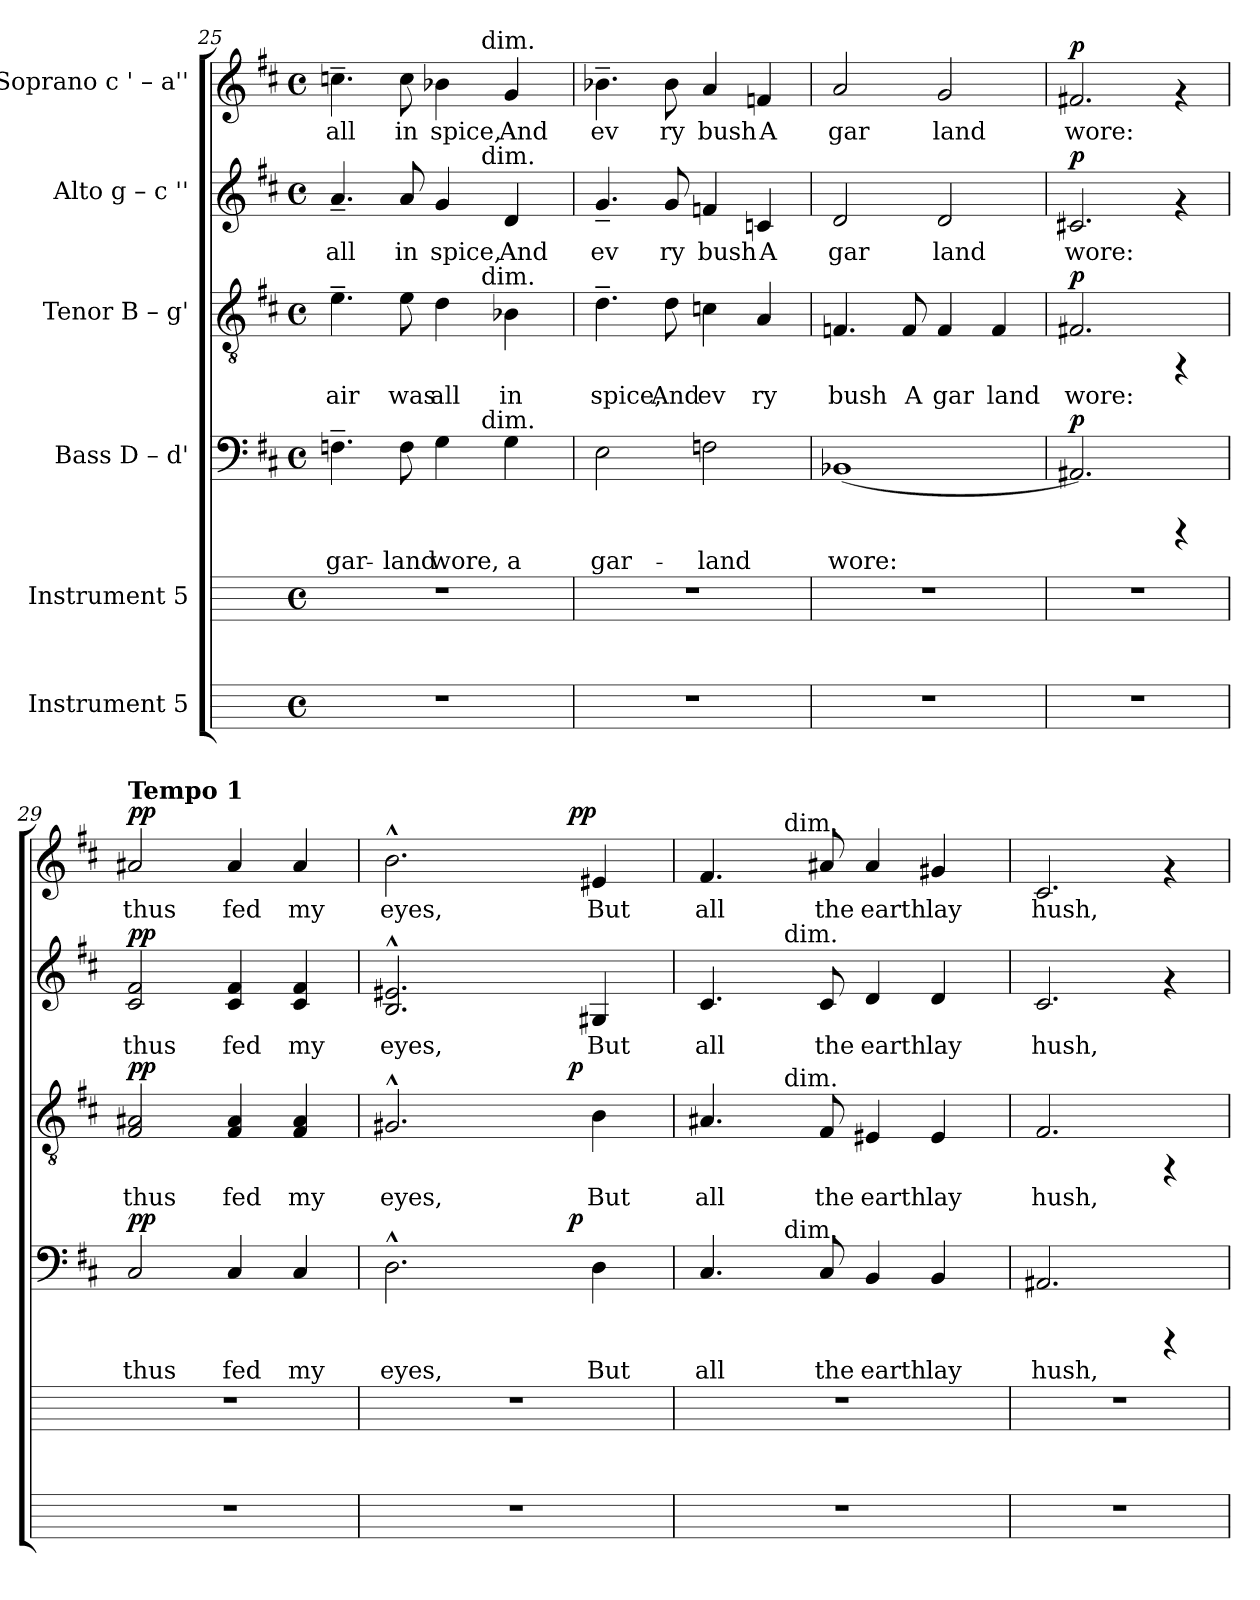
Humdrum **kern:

**kern	**kern	**kern	**text	**dynam	**kern	**text	**dynam	**kern	**text	**dynam	**kern	**text	**dynam
*part6	*part5	*part4	*part4	*part4	*part3	*part3	*part3	*part2	*part2	*part2	*part1	*part1	*part1
*staff6	*staff5	*staff4	*staff4	*staff4	*staff3	*staff3	*staff3	*staff2	*staff2	*staff2	*staff1	*staff1	*staff1
*I"Instrument 5	*I"Instrument 5	*I"Bass  D – d'	*	*	*I"Tenor  B – g'	*	*	*I"Alto  g – c ''	*	*	*I"Soprano  c ' – a''	*	*
*	*	*clefF4	*	*	*clefGv2	*	*	*clefG2	*	*	*clefG2	*	*
*k[]	*k[]	*k[f#c#]	*	*	*k[f#c#]	*	*	*k[f#c#]	*	*	*k[f#c#]	*	*
*C:	*C:	*D:	*	*	*D:	*	*	*D:	*	*	*D:	*	*
*M4/4	*M4/4	*M4/4	*	*	*M4/4	*	*	*M4/4	*	*	*M4/4	*	*
*met(c)	*met(c)	*met(c)	*	*	*met(c)	*	*	*met(c)	*	*	*met(c)	*	*
=25	=25	=25	=25	=25	=25	=25	=25	=25	=25	=25	=25	=25	=25
!	!	!	!LO:LY:b:cj	!	!	!LO:LY:b:cj	!	!	!LO:LY:b:cj	!	!	!LO:LY:b:cj	!
*	*	*^	*	*	*^	*	*	*^	*	*	*^	*	*
1r	1r	4.Fn~>\	2ryy	gar-	.	4.e~>\	2ryy	air	.	4.a~</	2ryy	all	.	4.ccn~>\	2ryy	all	.
!	!	!	!	!LO:LY:b:cj	!	!	!	!LO:LY:b:cj	!	!	!	!LO:LY:b:cj	!	!	!	!LO:LY:b:cj	!
.	.	8F\	.	-land	.	8e\	.	was	.	8a/	.	in	.	8cc\	.	in	.
!	!	!	!	!LO:LY:b:cj	!	!	!	!LO:LY:b:cj	!	!	!	!LO:LY:b:cj	!	!	!	!LO:LY:b:cj	!
.	.	4G\	8.ryy	wore,	.	4d\	8.ryy	all	.	4g/	8.ryy	spice,	.	4b-X\	8.ryy	spice,	.
!	!	!	!	!	!	!	!	!	!	!	!	!	!	!	!LO:TX:a:t=dim.	!	!
!	!	!	!	!	!	!	!	!	!	!	!LO:TX:a:t=dim.	!	!	!	!	!	!
!	!	!	!	!	!	!	!LO:TX:a:t=dim.	!	!	!	!	!	!	!	!	!	!
!	!	!	!LO:TX:a:t=dim.	!	!	!	!	!	!	!	!	!	!	!	!	!	!
.	.	.	4ryy	.	.	.	4ryy	.	.	.	4ryy	.	.	.	4ryy	.	.
!	!	!	!	!LO:LY:b:cj	!	!	!	!LO:LY:b:cj	!	!	!	!LO:LY:b:cj	!	!	!	!LO:LY:b:cj	!
.	.	4G\	.	a	.	4B-X\	.	in	.	4d/	.	And	.	4g/	.	And	.
.	.	.	16ryy	.	.	.	16ryy	.	.	.	16ryy	.	.	.	16ryy	.	.
=26	=26	=26	=26	=26	=26	=26	=26	=26	=26	=26	=26	=26	=26	=26	=26	=26	=26
!	!	!	!	!LO:LY:b:cj	!	!	!	!LO:LY:b:cj	!	!	!	!LO:LY:b:cj	!	!	!	!LO:LY:b:cj	!
*	*	*v	*v	*	*	*	*	*	*	*v	*v	*	*	*v	*v	*	*
*	*	*	*	*	*v	*v	*	*	*	*	*	*	*	*
1r	1r	2E\	gar-	.	4.d~>\	spice,	.	4.g~</	ev	.	4.b-X~>\	ev	.
!	!	!	!	!	!	!LO:LY:b:cj	!	!	!LO:LY:b:cj	!	!	!LO:LY:b:cj	!
.	.	.	.	.	8d\	And	.	8g/	ry	.	8b-\	ry	.
!	!	!	!LO:LY:b:cj	!	!	!LO:LY:b:cj	!	!	!LO:LY:b:cj	!	!	!LO:LY:b:cj	!
.	.	2Fn\	-land	.	4cn\	ev	.	4fn/	bush	.	4a/	bush	.
!	!	!	!	!	!	!LO:LY:b:cj	!	!	!LO:LY:b:cj	!	!	!LO:LY:b:cj	!
.	.	.	.	.	4A/	ry	.	4cn/	A	.	4fn/	A	.
=27	=27	=27	=27	=27	=27	=27	=27	=27	=27	=27	=27	=27	=27
!	!	!	!LO:LY:b:cj	!	!	!LO:LY:b:cj	!	!	!LO:LY:b:cj	!	!	!LO:LY:b:cj	!
1r	1r	[>1BB-X	wore:	.	4.Fn/	bush	.	2d/	gar	.	2a/	gar	.
!	!	!	!	!	!	!LO:LY:b:cj	!	!	!	!	!	!	!
.	.	.	.	.	8F/	A	.	.	.	.	.	.	.
!	!	!	!	!	!	!LO:LY:b:cj	!	!	!LO:LY:b:cj	!	!	!LO:LY:b:cj	!
.	.	.	.	.	4F/	gar	.	2d/	land	.	2g/	land	.
!	!	!	!	!	!	!LO:LY:b:cj	!	!	!	!	!	!	!
.	.	.	.	.	4F/	land	.	.	.	.	.	.	.
!!LO:LB:g=z
=28	=28	=28	=28	=28	=28	=28	=28	=28	=28	=28	=28	=28	=28
!	!	!	!LO:LY:b:cj	!LO:DY:a	!	!LO:LY:b:cj	!LO:DY:a	!	!LO:LY:b:cj	!LO:DY:a	!	!LO:LY:b:cj	!LO:DY:a
1r	1r	2.AA#X/]	.	p	2.F#X/	wore:	p	2.c#X/	wore:	p	2.f#X/	wore:	p
.	.	4rCCC	.	.	4rFF	.	.	4rf	.	.	4rf	.	.
=29	=29	=29	=29	=29	=29	=29	=29	=29	=29	=29	=29	=29	=29
!	!	!	!	!	!	!	!	!	!	!	!LO:TX:a:B:t=Tempo 1	!	!
!	!	!	!LO:LY:b:cj	!LO:DY:a	!	!LO:LY:b:cj	!LO:DY:a	!	!LO:LY:b:cj	!LO:DY:a	!	!LO:LY:b:cj	!LO:DY:a
1r	1r	2C#/	thus	pp	2A#X/ 2F#/	thus	pp	2f#/ 2c#/	thus	pp	2a#X/	thus	pp
!	!	!	!LO:LY:b:cj	!	!	!LO:LY:b:cj	!	!	!LO:LY:b:cj	!	!	!LO:LY:b:cj	!
.	.	4C#/	fed	.	4A#/ 4F#/	fed	.	4f#/ 4c#/	fed	.	4a#/	fed	.
!	!	!	!LO:LY:b:cj	!	!	!LO:LY:b:cj	!	!	!LO:LY:b:cj	!	!	!LO:LY:b:cj	!
.	.	4C#/	my	.	4A#/ 4F#/	my	.	4f#/ 4c#/	my	.	4a#/	my	.
=30	=30	=30	=30	=30	=30	=30	=30	=30	=30	=30	=30	=30	=30
!	!	!	!LO:LY:b:cj	!	!	!LO:LY:b:cj	!	!	!LO:LY:b:cj	!	!	!LO:LY:b:cj	!
*	*	*^	*	*	*^	*	*	*	*	*	*^	*	*
1r	1r	2.D^^>\	2ryy	eyes,	.	2.G#X^^>/	2ryy	eyes,	.	2.e#X/^^> 2.B/^^>	eyes,	.	2.b^^>\	2ryy	eyes,	.
.	.	.	8ryy	.	.	.	8ryy	.	.	.	.	.	.	8ryy	.	.
.	.	.	16ryy	.	.	.	16ryy	.	.	.	.	.	.	16ryy	.	.
.	.	.	64ryy	.	.	.	64ryy	.	.	.	.	.	.	64ryy	.	.
!	!	!	!	!	!LO:DY:a	!	!	!	!LO:DY:a	!	!	!	!	!	!	!LO:DY:a
!	!	!	!	!	!	!	!	!	!	!	!	!	!	!	!	!LO:DY:n=1:b
.	.	.	4ryy	.	p	.	4ryy	.	p	.	.	.	.	4ryy	.	p p
!	!	!	!	!LO:LY:b:cj	!	!	!	!LO:LY:b:cj	!	!	!LO:LY:b:cj	!	!	!	!LO:LY:b:cj	!
.	.	4D\	.	But	.	4B\	.	But	.	4G#X/	But	.	4e#X/	.	But	.
.	.	.	32.ryy	.	.	.	32.ryy	.	.	.	.	.	.	32.ryy	.	.
=31	=31	=31	=31	=31	=31	=31	=31	=31	=31	=31	=31	=31	=31	=31	=31	=31
!	!	!	!	!LO:LY:b:cj	!	!	!	!LO:LY:b:cj	!	!	!LO:LY:b:cj	!	!	!	!LO:LY:b:cj	!
*	*	*	*	*	*	*	*	*	*	*^	*	*	*	*	*	*
1r	1r	4.C#/	4ryy	all	.	4.A#X/	4ryy	all	.	4.c#/	4ryy	all	.	4.f#/	4ryy	all	.
.	.	.	32ryy	.	.	.	32ryy	.	.	.	32ryy	.	.	.	32ryy	.	.
!	!	!	!	!	!	!	!	!	!	!	!	!	!	!	!LO:TX:a:t=dim.	!	!
!	!	!	!	!	!	!	!	!	!	!	!LO:TX:a:t=dim.	!	!	!	!	!	!
!	!	!	!	!	!	!	!LO:TX:a:t=dim.	!	!	!	!	!	!	!	!	!	!
!	!	!	!LO:TX:a:t=dim.	!	!	!	!	!	!	!	!	!	!	!	!	!	!
.	.	.	2ryy	.	.	.	2ryy	.	.	.	2ryy	.	.	.	2ryy	.	.
!	!	!	!	!LO:LY:b:cj	!	!	!	!LO:LY:b:cj	!	!	!	!LO:LY:b:cj	!	!	!	!LO:LY:b:cj	!
.	.	8C#/	.	the	.	8F#/	.	the	.	8c#/	.	the	.	8a#X/	.	the	.
!	!	!	!	!LO:LY:b:cj	!	!	!	!LO:LY:b:cj	!	!	!	!LO:LY:b:cj	!	!	!	!LO:LY:b:cj	!
.	.	4BB/	.	earth	.	4E#X/	.	earth	.	4d/	.	earth	.	4a#/	.	earth	.
!	!	!	!	!LO:LY:b:cj	!	!	!	!LO:LY:b:cj	!	!	!	!LO:LY:b:cj	!	!	!	!LO:LY:b:cj	!
.	.	4BB/	.	lay	.	4E#/	.	lay	.	4d/	.	lay	.	4g#X/	.	lay	.
.	.	.	8..ryy	.	.	.	8..ryy	.	.	.	8..ryy	.	.	.	8..ryy	.	.
=32	=32	=32	=32	=32	=32	=32	=32	=32	=32	=32	=32	=32	=32	=32	=32	=32	=32
!	!	!	!	!LO:LY:b:cj	!	!	!	!LO:LY:b:cj	!	!	!	!LO:LY:b:cj	!	!	!	!LO:LY:b:cj	!
*	*	*v	*v	*	*	*	*	*	*	*v	*v	*	*	*v	*v	*	*
*	*	*	*	*	*v	*v	*	*	*	*	*	*	*	*
1r	1r	2.AA#X/	hush,	.	2.F#/	hush,	.	2.c#/	hush,	.	2.c#/	hush,	.
.	.	4rCCC	.	.	4rFF	.	.	4rf	.	.	4rf	.	.
=	=	=	=	=	=	=	=	=	=	=	=	=	=
*-	*-	*-	*-	*-	*-	*-	*-	*-	*-	*-	*-	*-	*-
